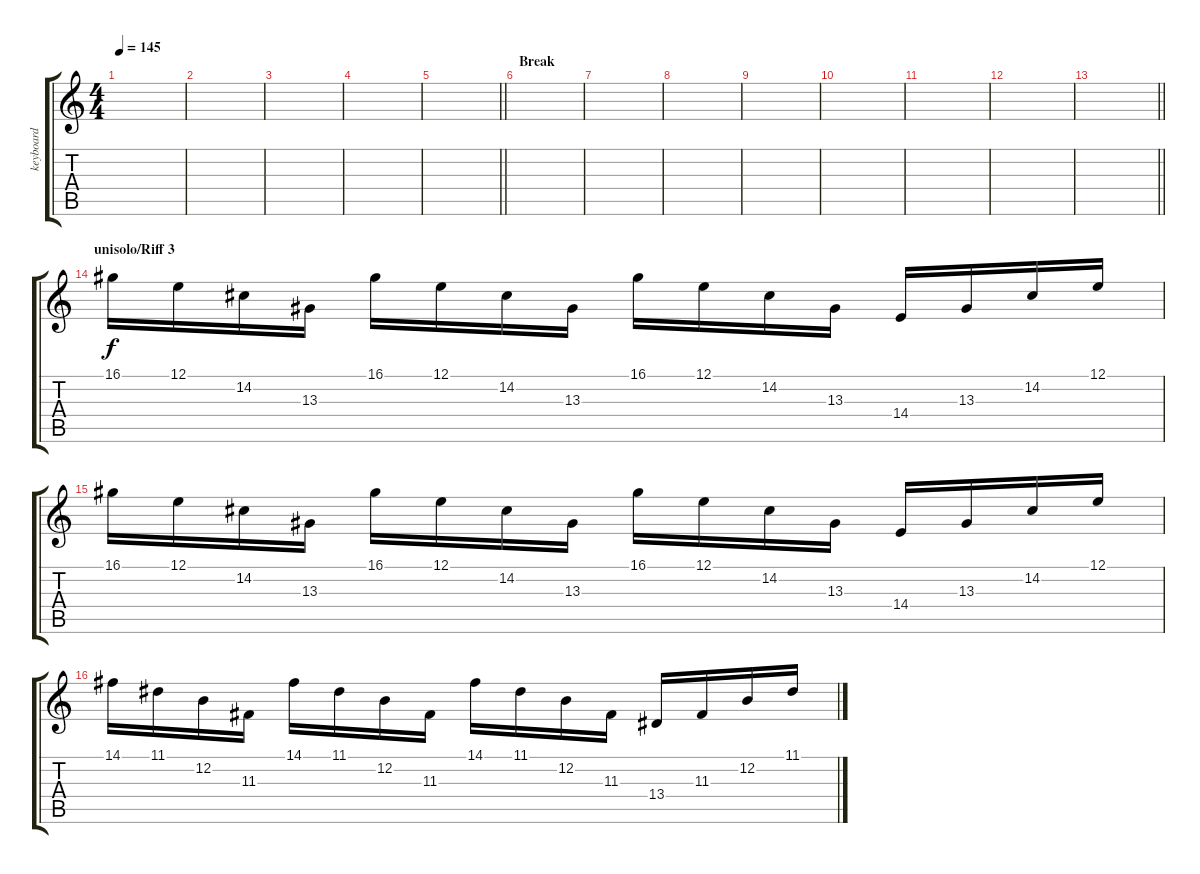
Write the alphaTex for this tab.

\track ("keyboard" "keyboard") {instrument harpsichord}
\staff {score tabs}
\tuning (E4 B3 G3 D3 A2 E2) {hide}
\ts (4 4)
\tempo 145
\clef g2
\ks c
|
|
|
|
\barLineRight lightlight
|
\section ("" "Break")
|
|
|
|
|
|
|
\barLineRight lightlight
|
\section ("" "unisolo/Riff 3")
16.1.16 12.1.16 14.2.16 13.3.16 16.1.16 12.1.16 14.2.16 13.3.16 16.1.16 12.1.16 14.2.16 13.3.16 14.4.16 13.3.16 14.2.16 12.1.16 |
16.1.16 12.1.16 14.2.16 13.3.16 16.1.16 12.1.16 14.2.16 13.3.16 16.1.16 12.1.16 14.2.16 13.3.16 14.4.16 13.3.16 14.2.16 12.1.16 |
14.1.16 11.1.16 12.2.16 11.3.16 14.1.16 11.1.16 12.2.16 11.3.16 14.1.16 11.1.16 12.2.16 11.3.16 13.4.16 11.3.16 12.2.16 11.1.16
